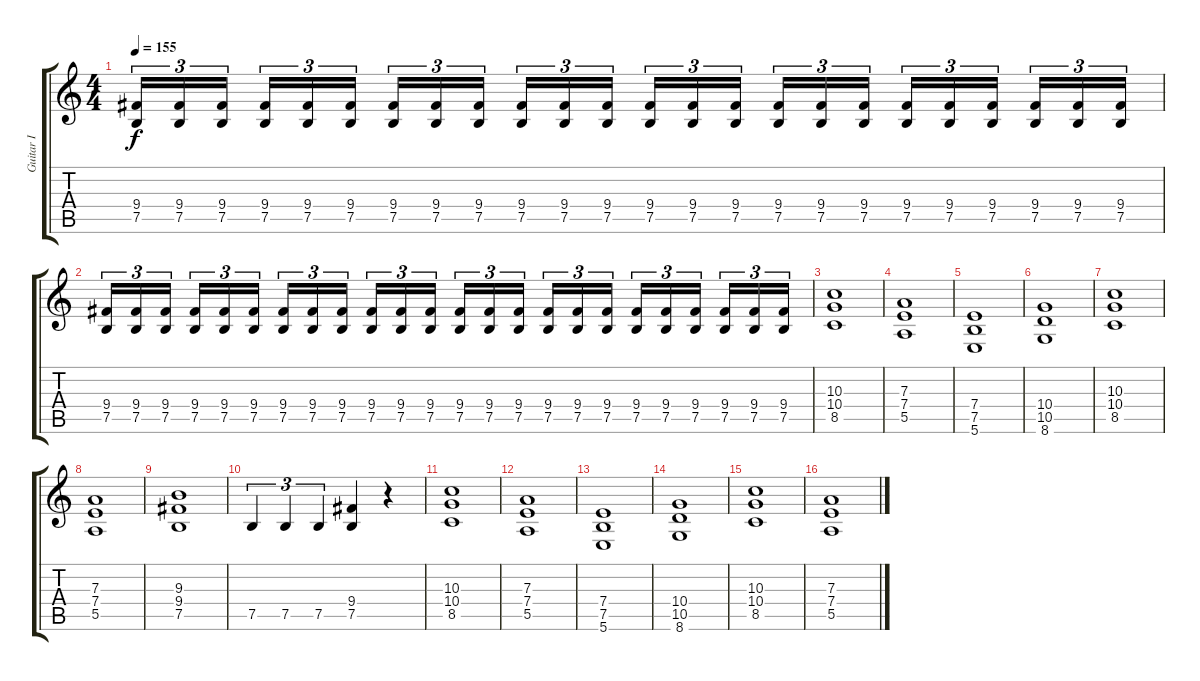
\track ("Guitar I" "Guitar I") {instrument overdrivenguitar}
\staff {score tabs}
\tuning (B3 Gb3 D3 A2 E2 B1) {hide}
\ts (4 4)
\tempo 155
\clef g2
\ks c
(9.4 7.5).16{tu (3 2) dy f} (9.4 7.5).16{tu (3 2)} (9.4 7.5).16{tu (3 2)} (9.4 7.5).16{tu (3 2)} (9.4 7.5).16{tu (3 2)} (9.4 7.5).16{tu (3 2)} (9.4 7.5).16{tu (3 2)} (9.4 7.5).16{tu (3 2)} (9.4 7.5).16{tu (3 2)} (9.4 7.5).16{tu (3 2)} (9.4 7.5).16{tu (3 2)} (9.4 7.5).16{tu (3 2)} (9.4 7.5).16{tu (3 2)} (9.4 7.5).16{tu (3 2)} (9.4 7.5).16{tu (3 2)} (9.4 7.5).16{tu (3 2)} (9.4 7.5).16{tu (3 2)} (9.4 7.5).16{tu (3 2)} (9.4 7.5).16{tu (3 2)} (9.4 7.5).16{tu (3 2)} (9.4 7.5).16{tu (3 2)} (9.4 7.5).16{tu (3 2)} (9.4 7.5).16{tu (3 2)} (9.4 7.5).16{tu (3 2)} |
(9.4 7.5).16{tu (3 2)} (9.4 7.5).16{tu (3 2)} (9.4 7.5).16{tu (3 2)} (9.4 7.5).16{tu (3 2)} (9.4 7.5).16{tu (3 2)} (9.4 7.5).16{tu (3 2)} (9.4 7.5).16{tu (3 2)} (9.4 7.5).16{tu (3 2)} (9.4 7.5).16{tu (3 2)} (9.4 7.5).16{tu (3 2)} (9.4 7.5).16{tu (3 2)} (9.4 7.5).16{tu (3 2)} (9.4 7.5).16{tu (3 2)} (9.4 7.5).16{tu (3 2)} (9.4 7.5).16{tu (3 2)} (9.4 7.5).16{tu (3 2)} (9.4 7.5).16{tu (3 2)} (9.4 7.5).16{tu (3 2)} (9.4 7.5).16{tu (3 2)} (9.4 7.5).16{tu (3 2)} (9.4 7.5).16{tu (3 2)} (9.4 7.5).16{tu (3 2)} (9.4 7.5).16{tu (3 2)} (9.4 7.5).16{tu (3 2)} |
(10.3 10.4 8.5).1 |
(7.3 7.4 5.5).1 |
(7.4 7.5 5.6).1 |
(10.4 10.5 8.6).1 |
(10.3 10.4 8.5).1 |
(7.3 7.4 5.5).1 |
(9.3 9.4 7.5).1 |
7.5.4{tu (3 2)} 7.5.4{tu (3 2)} 7.5.4{tu (3 2)} (9.4 7.5).4 r.4 |
(10.3 10.4 8.5).1 |
(7.3 7.4 5.5).1 |
(7.4 7.5 5.6).1 |
(10.4 10.5 8.6).1 |
(10.3 10.4 8.5).1 |
(7.3 7.4 5.5).1
